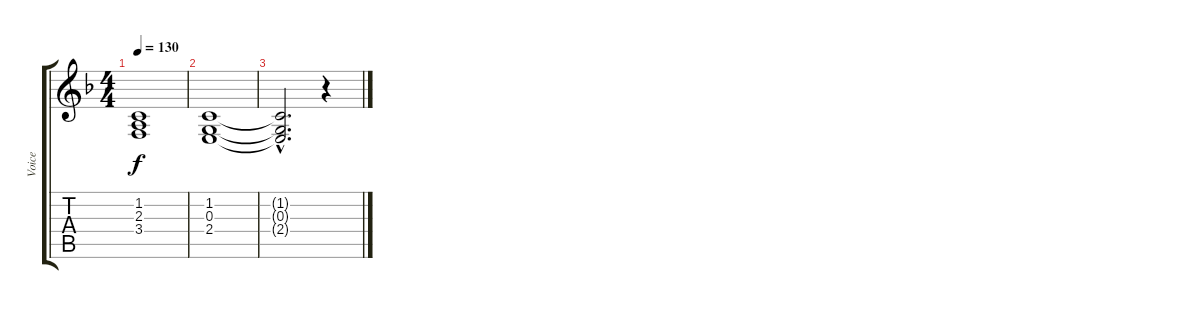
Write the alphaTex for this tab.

\track ("Voice" "Voice") {instrument lead4chiff}
\staff {score tabs}
\tuning (E4 B3 G3 D3 A2 E2) {hide}
\ts (4 4)
\tempo 130
\clef g2
\ks f
(1.2 2.3 3.4).1{dy f} |
(1.2 0.3 2.4).1 |
(1.2{hac t} 0.3{hac t} 2.4{hac t}).2{d} r.4
